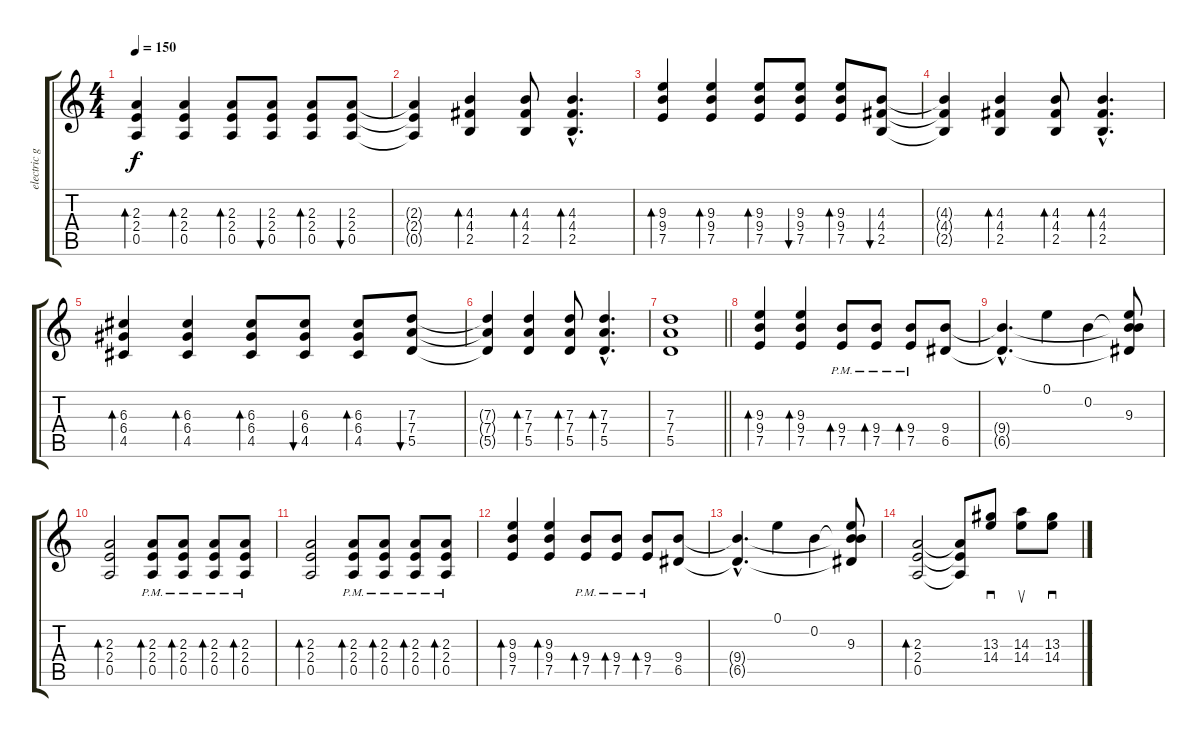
\track ("electric guitar" "electric g") {instrument overdrivenguitar}
\staff {score tabs}
\tuning (E4 B3 G3 D3 A2 E2) {hide}
\ts (4 4)
\tempo 150
\clef g2
\ks c
(2.3 2.4 0.5).4{bd 60 dy f} (2.3 2.4 0.5).4{bd 60} (2.3 2.4 0.5).8{bd 60} (2.3 2.4 0.5).8{bu 60} (2.3 2.4 0.5).8{bd 60} (2.3 2.4 0.5).8{bu 60} |
(2.3{t} 2.4{t} 0.5{t}).4 (4.3 4.4 2.5).4{bd 60} (4.3 4.4 2.5).8{bd 60} (4.3{hac} 4.4{hac} 2.5{hac}).4{d bd 60} |
(9.3 9.4 7.5).4{bd 60} (9.3 9.4 7.5).4{bd 60} (9.3 9.4 7.5).8{bd 60} (9.3 9.4 7.5).8{bu 60} (9.3 9.4 7.5).8{bd 60} (4.3 4.4 2.5).8{bu 60} |
(4.3{t} 4.4{t} 2.5{t}).4 (4.3 4.4 2.5).4{bd 60} (4.3 4.4 2.5).8{bd 60} (4.3{hac} 4.4{hac} 2.5{hac}).4{d bd 60} |
(6.3 6.4 4.5).4{bd 60} (6.3 6.4 4.5).4{bd 60} (6.3 6.4 4.5).8{bd 60} (6.3 6.4 4.5).8{bu 60} (6.3 6.4 4.5).8{bd 60} (7.3 7.4 5.5).8{bu 60} |
(7.3{t} 7.4{t} 5.5{t}).4 (7.3 7.4 5.5).4{bd 60} (7.3 7.4 5.5).8{bd 60} (7.3{hac} 7.4{hac} 5.5{hac}).4{d bd 60} |
\barLineRight lightlight
(7.3 7.4 5.5).1 |
(9.3 9.4 7.5).4{bd 60} (9.3 9.4 7.5).4{bd 60} (9.4{pm} 7.5).8{bd 60} (9.4{pm} 7.5).8{bd 60} (9.4{pm} 7.5).8{bd 60} (9.4 6.5).8 |
(9.4{hac t} 6.5{hac t}).4{d} 0.1.4 0.2.4 (0.2{t} 9.3 9.4{t} 6.5{t}).8 |
(2.3 2.4 0.5).2{bd 60} (2.3{pm} 2.4 0.5).8{bd 60} (2.3{pm} 2.4 0.5).8{bd 60} (2.3 2.4 0.5{pm}).8{bd 60} (2.3{pm} 2.4 0.5).8{bd 60} |
(2.3 2.4 0.5).2{bd 60} (2.3{pm} 2.4 0.5).8{bd 60} (2.3{pm} 2.4 0.5).8{bd 60} (2.3 2.4 0.5{pm}).8{bd 60} (2.3{pm} 2.4 0.5).8{bd 60} |
(9.3 9.4 7.5).4{bd 60} (9.3 9.4 7.5).4{bd 60} (9.4{pm} 7.5).8{bd 60} (9.4{pm} 7.5).8{bd 60} (9.4{pm} 7.5).8{bd 60} (9.4 6.5).8 |
(9.4{hac t} 6.5{hac t}).4{d} 0.1.4 0.2.4 (0.2{t} 9.3 9.4{t} 6.5{t}).8 |
(2.3 2.4 0.5).2{bd 60} (2.3{t} 2.4{t} 0.5{t}).8 (13.3 14.4).8{sd} (14.3 14.4).8{su} (13.3 14.4).8{sd}
